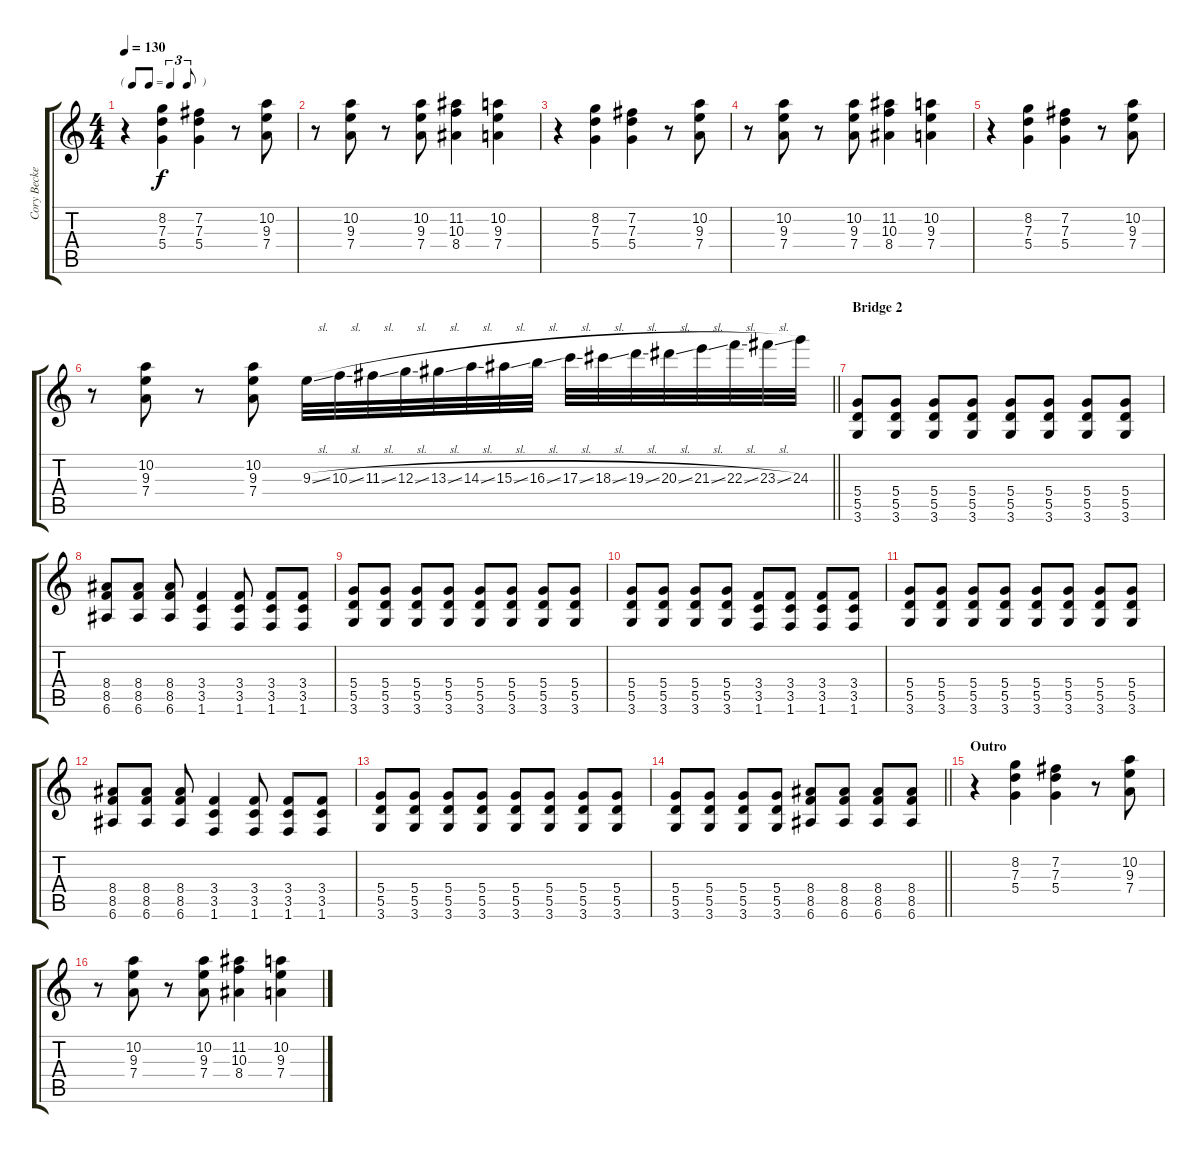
\track ("Cory Becker" "Cory Becke") {instrument overdrivenguitar}
\staff {score tabs}
\tuning (E4 B3 G3 D3 A2 E2) {hide}
\ts (4 4)
\tf triplet8th
\tempo 130
\clef g2
\ks c
r.4{dy f} (8.2 7.3 5.4).4 (7.2 7.3 5.4).4 r.8 (10.2 9.3 7.4).8 |
r.8 (10.2 9.3 7.4).8 r.8 (10.2 9.3 7.4).8 (11.2 10.3 8.4).4 (10.2 9.3 7.4).4 |
r.4 (8.2 7.3 5.4).4 (7.2 7.3 5.4).4 r.8 (10.2 9.3 7.4).8 |
r.8 (10.2 9.3 7.4).8 r.8 (10.2 9.3 7.4).8 (11.2 10.3 8.4).4 (10.2 9.3 7.4).4 |
r.4 (8.2 7.3 5.4).4 (7.2 7.3 5.4).4 r.8 (10.2 9.3 7.4).8 |
\barLineRight lightlight
r.8 (10.2 9.3 7.4).8 r.8 (10.2 9.3 7.4).8 9.3{sl}.32 10.3{sl}.32 11.3{sl}.32 12.3{sl}.32 13.3{sl}.32 14.3{sl}.32 15.3{sl}.32 16.3{sl}.32 17.3{sl}.32 18.3{sl}.32 19.3{sl}.32 20.3{sl}.32 21.3{sl}.32 22.3{sl}.32 23.3{sl}.32 24.3.32 |
\section ("" "Bridge 2")
(5.4 5.5 3.6).8{volume 16} (5.4 5.5 3.6).8 (5.4 5.5 3.6).8 (5.4 5.5 3.6).8 (5.4 5.5 3.6).8 (5.4 5.5 3.6).8 (5.4 5.5 3.6).8 (5.4 5.5 3.6).8 |
(8.4 8.5 6.6).8 (8.4 8.5 6.6).8 (8.4 8.5 6.6).8 (3.4 3.5 1.6).4 (3.4 3.5 1.6).8 (3.4 3.5 1.6).8 (3.4 3.5 1.6).8 |
(5.4 5.5 3.6).8 (5.4 5.5 3.6).8 (5.4 5.5 3.6).8 (5.4 5.5 3.6).8 (5.4 5.5 3.6).8 (5.4 5.5 3.6).8 (5.4 5.5 3.6).8 (5.4 5.5 3.6).8 |
(5.4 5.5 3.6).8 (5.4 5.5 3.6).8 (5.4 5.5 3.6).8 (5.4 5.5 3.6).8 (3.4 3.5 1.6).8 (3.4 3.5 1.6).8 (3.4 3.5 1.6).8 (3.4 3.5 1.6).8 |
(5.4 5.5 3.6).8{volume 16} (5.4 5.5 3.6).8 (5.4 5.5 3.6).8 (5.4 5.5 3.6).8 (5.4 5.5 3.6).8 (5.4 5.5 3.6).8 (5.4 5.5 3.6).8 (5.4 5.5 3.6).8 |
(8.4 8.5 6.6).8 (8.4 8.5 6.6).8 (8.4 8.5 6.6).8 (3.4 3.5 1.6).4 (3.4 3.5 1.6).8 (3.4 3.5 1.6).8 (3.4 3.5 1.6).8 |
(5.4 5.5 3.6).8 (5.4 5.5 3.6).8 (5.4 5.5 3.6).8 (5.4 5.5 3.6).8 (5.4 5.5 3.6).8 (5.4 5.5 3.6).8 (5.4 5.5 3.6).8 (5.4 5.5 3.6).8 |
\barLineRight lightlight
(5.4 5.5 3.6).8 (5.4 5.5 3.6).8 (5.4 5.5 3.6).8 (5.4 5.5 3.6).8 (8.4 8.5 6.6).8 (8.4 8.5 6.6).8 (8.4 8.5 6.6).8 (8.4 8.5 6.6).8 |
\section ("" "Outro")
r.4 (8.2 7.3 5.4).4 (7.2 7.3 5.4).4 r.8 (10.2 9.3 7.4).8 |
r.8 (10.2 9.3 7.4).8 r.8 (10.2 9.3 7.4).8 (11.2 10.3 8.4).4 (10.2 9.3 7.4).4
